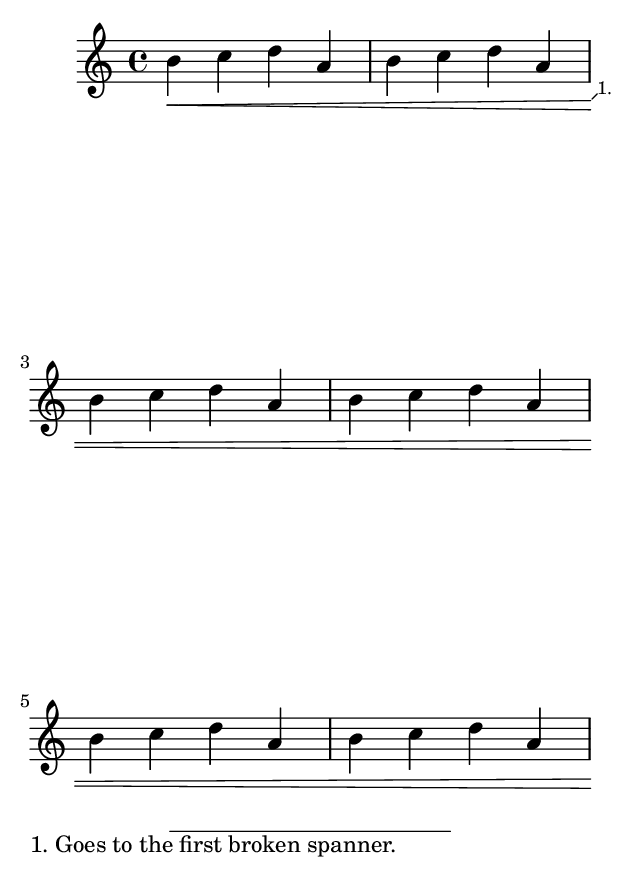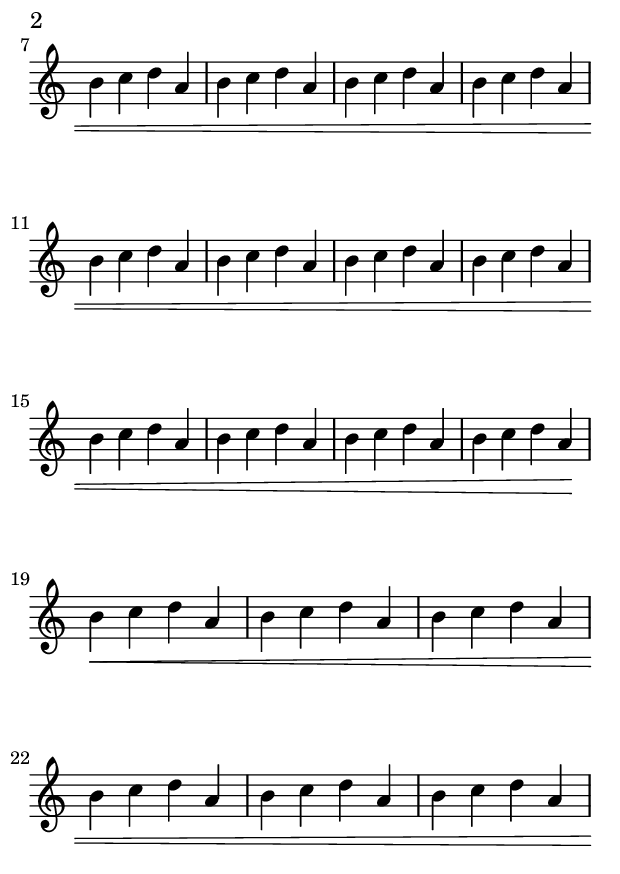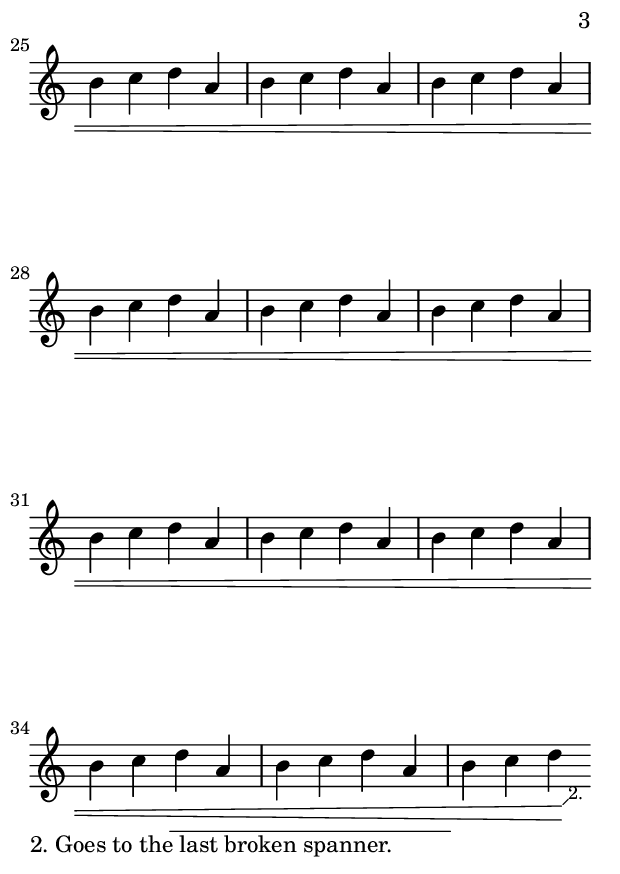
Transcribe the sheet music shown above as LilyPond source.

\version "2.19.21"
\header {
  texidoc = "Footnotes are annotated at the correct place, and the
annotation goes to the correct page."
}

#(set-default-paper-size "a6")

\paper {
  ragged-last-bottom = ##f
}

\book {

\relative {
b'4-\single\footnote
              \markup { \tiny "1." }
              #'(0.5 . 0.5)
              \markup { 1. \justify { Goes to the first broken spanner. } } Hairpin
   \<
c d a
b c d a
b c d a
b c d a
b c d a
b c d a \break \pageBreak
b c d a
b c d a
b c d a
b c d a
b c d a
b c d a
b c d a
b c d a
b c d a
b c d a
b c d a
b c d a\!

\once \override FootnoteSpanner.spanner-placement = #RIGHT
b4-\single\footnote
              \markup { \tiny "2." }
              #'(0.5 . 0.5)
              \markup { 2. \justify { Goes to the last broken spanner. } } Hairpin
   \<
c d a
b c d a
b c d a
b c d a
b c d a
b c d a \break \pageBreak
b c d a
b c d a
b c d a
b c d a
b c d a
b c d a
b c d a
b c d a
b c d a
b c d a
b c d a
b c d\!
}}
